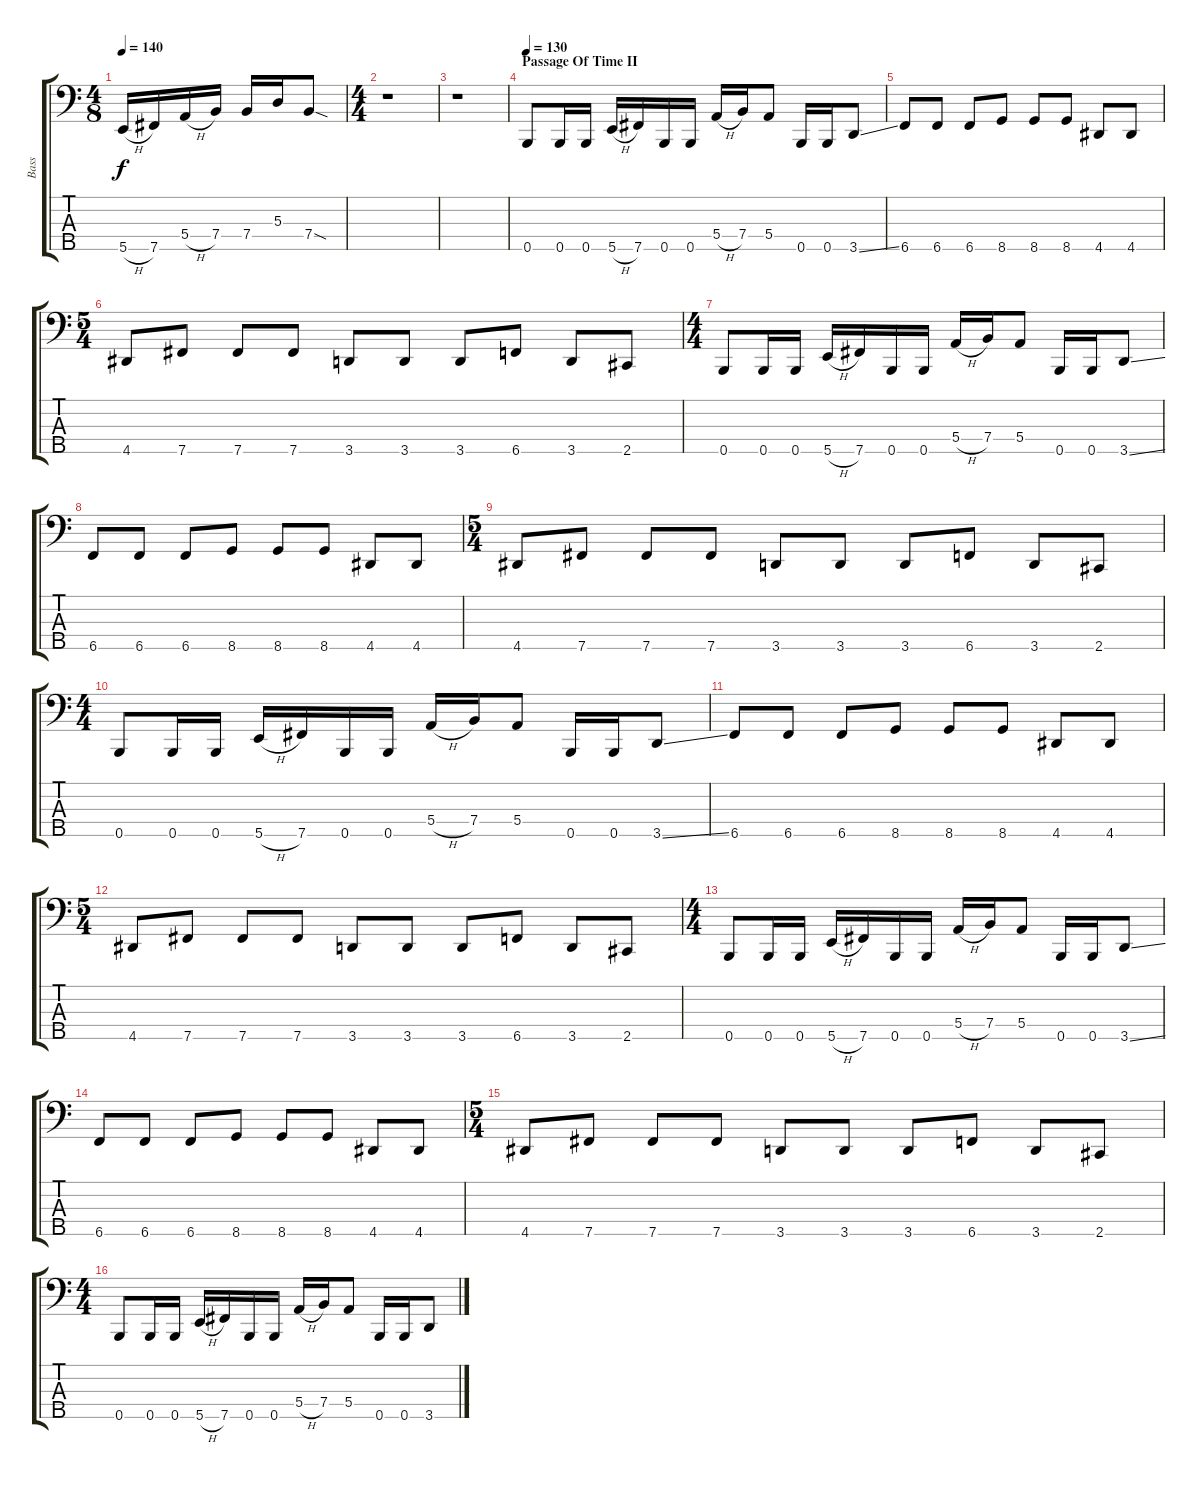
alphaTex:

\track ("Bass" "Bass") {instrument electricbasspick}
\staff {score tabs}
\tuning (G2 D2 A1 E1 B0) {hide}
\ts (4 8)
\tempo 140
\clef f4
\ks c
5.5{h}.16{dy f} 7.5.16 5.4{h}.16 7.4.16 7.4.16 5.3.16 7.4{sod}.8 |
\ts (4 4)
r.1 |
r.1 |
\section ("" "Passage Of Time II")
\tempo 130
0.5.8 0.5.16 0.5.16 5.5{h}.16 7.5.16 0.5.16 0.5.16 5.4{h}.16 7.4.16 5.4.8 0.5.16 0.5.16 3.5{ss}.8 |
6.5.8 6.5.8 6.5.8 8.5.8 8.5.8 8.5.8 4.5.8 4.5.8 |
\ts (5 4)
4.5.8 7.5.8 7.5.8 7.5.8 3.5.8 3.5.8 3.5.8 6.5.8 3.5.8 2.5.8 |
\ts (4 4)
0.5.8 0.5.16 0.5.16 5.5{h}.16 7.5.16 0.5.16 0.5.16 5.4{h}.16 7.4.16 5.4.8 0.5.16 0.5.16 3.5{ss}.8 |
6.5.8 6.5.8 6.5.8 8.5.8 8.5.8 8.5.8 4.5.8 4.5.8 |
\ts (5 4)
4.5.8 7.5.8 7.5.8 7.5.8 3.5.8 3.5.8 3.5.8 6.5.8 3.5.8 2.5.8 |
\ts (4 4)
\section ("" "")
0.5.8 0.5.16 0.5.16 5.5{h}.16 7.5.16 0.5.16 0.5.16 5.4{h}.16 7.4.16 5.4.8 0.5.16 0.5.16 3.5{ss}.8 |
6.5.8 6.5.8 6.5.8 8.5.8 8.5.8 8.5.8 4.5.8 4.5.8 |
\ts (5 4)
4.5.8 7.5.8 7.5.8 7.5.8 3.5.8 3.5.8 3.5.8 6.5.8 3.5.8 2.5.8 |
\ts (4 4)
0.5.8 0.5.16 0.5.16 5.5{h}.16 7.5.16 0.5.16 0.5.16 5.4{h}.16 7.4.16 5.4.8 0.5.16 0.5.16 3.5{ss}.8 |
6.5.8 6.5.8 6.5.8 8.5.8 8.5.8 8.5.8 4.5.8 4.5.8 |
\ts (5 4)
4.5.8 7.5.8 7.5.8 7.5.8 3.5.8 3.5.8 3.5.8 6.5.8 3.5.8 2.5.8 |
\ts (4 4)
0.5.8 0.5.16 0.5.16 5.5{h}.16 7.5.16 0.5.16 0.5.16 5.4{h}.16 7.4.16 5.4.8 0.5.16 0.5.16 3.5{ss}.8
